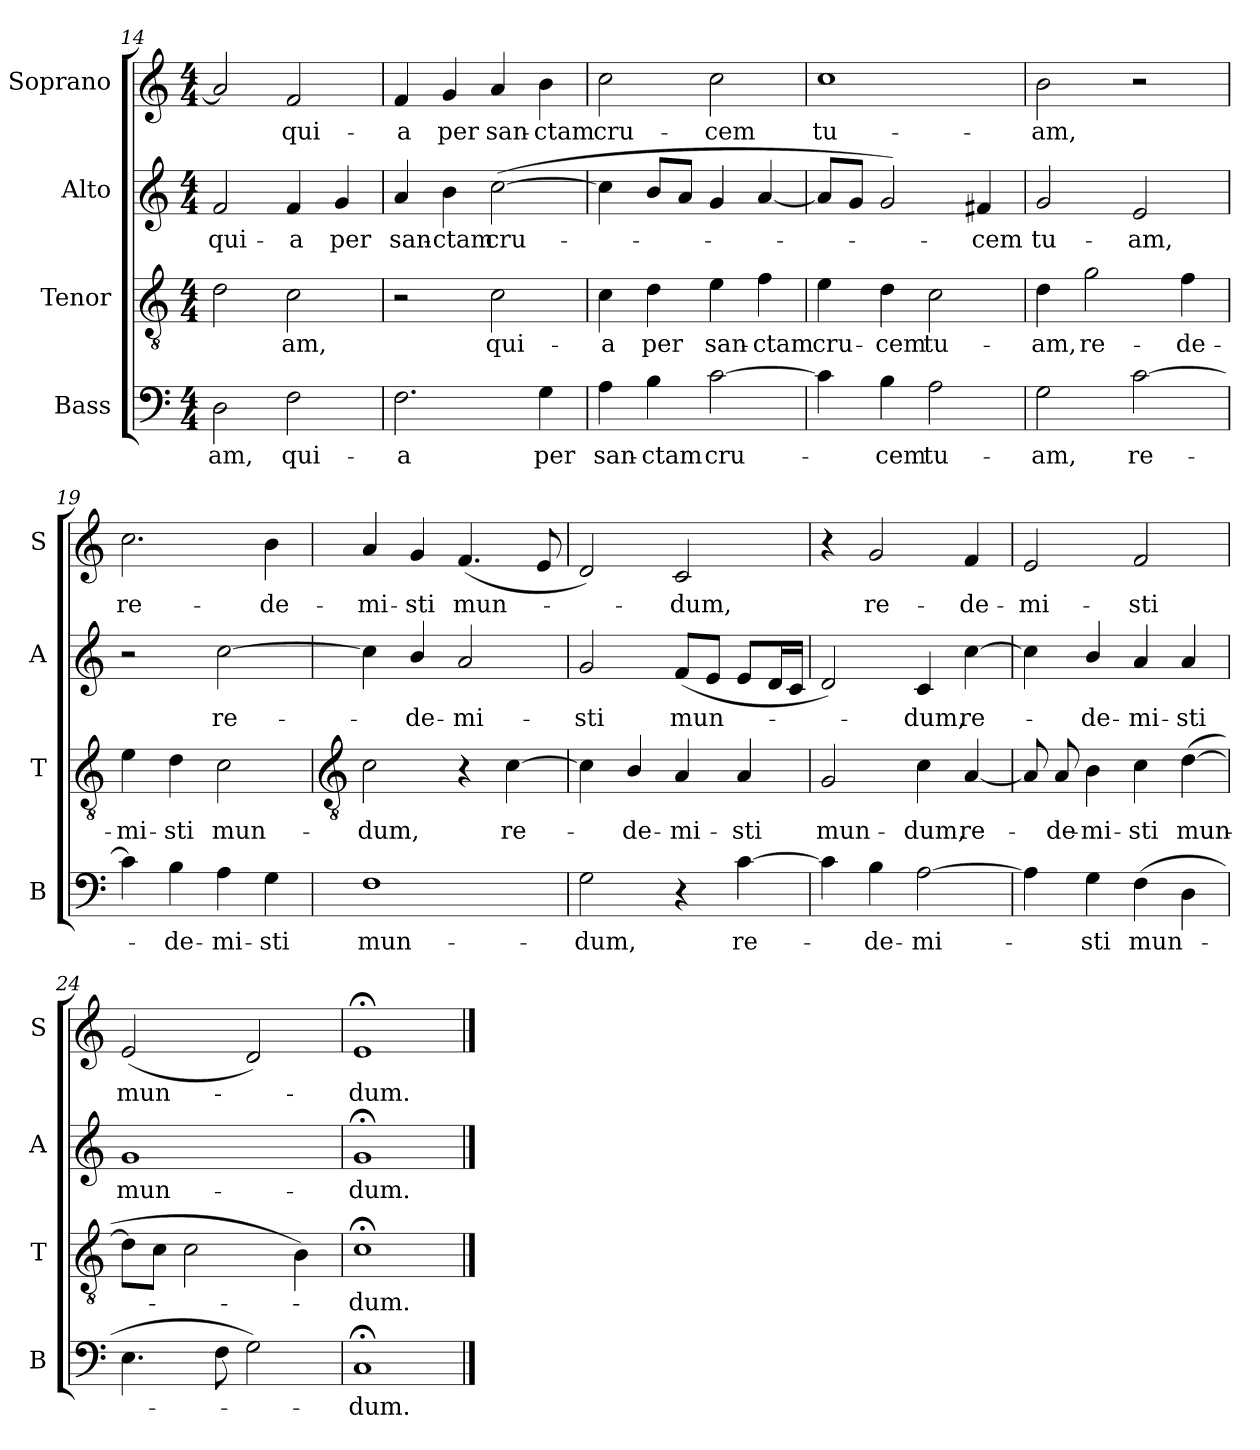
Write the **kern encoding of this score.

**kern	**text	**kern	**text	**kern	**text	**kern	**text
*part4	*part4	*part3	*part3	*part2	*part2	*part1	*part1
*staff4	*staff4	*staff3	*staff3	*staff2	*staff2	*staff1	*staff1
*I"Bass	*	*I"Tenor	*	*I"Alto	*	*I"Soprano	*
*I'B	*	*I'T	*	*I'A	*	*I'S	*
!!LO:LB:g=z
*clefF4	*	*clefGv2	*	*clefG2	*	*clefG2	*
*k[]	*	*k[]	*	*k[]	*	*k[]	*
*C:	*	*C:	*	*C:	*	*C:	*
*M4/4	*	*M4/4	*	*M4/4	*	*M4/4	*
=14	=14	=14	=14	=14	=14	=14	=14
!	!LO:LY:b	!	!	!	!LO:LY:b	!	!
2D	-am,	2d	.	2f	qui-	2a/]	.
!	!LO:LY:b	!	!LO:LY:b	!	!LO:LY:b	!	!LO:LY:b
2F	qui-	2c	am,	4f	-a	2f	qui-
!	!	!	!	!	!LO:LY:b	!	!
.	.	.	.	4g	per	.	.
=15	=15	=15	=15	=15	=15	=15	=15
!	!LO:LY:b	!	!	!	!LO:LY:b	!	!LO:LY:b
2.F	-a	2r	.	4a	san-	4f	-a
!	!	!	!	!	!LO:LY:b	!	!LO:LY:b
.	.	.	.	4b	-ctam	4g	per
!	!	!	!LO:LY:b	!	!LO:LY:b	!	!LO:LY:b
.	.	2c	qui-	(<[2cc	cru-	4a	san-
!	!LO:LY:b	!	!	!	!	!	!LO:LY:b
4G	per	.	.	.	.	4b	-ctam
=16	=16	=16	=16	=16	=16	=16	=16
!	!LO:LY:b	!	!LO:LY:b	!	!	!	!LO:LY:b
4A	san-	4c	-a	4cc]	.	2cc	cru-
!	!LO:LY:b	!	!LO:LY:b	!	!	!	!
4B	-ctam	4d	per	8b/L	.	.	.
.	.	.	.	8a/J	.	.	.
!	!LO:LY:b	!	!LO:LY:b	!	!	!	!LO:LY:b
[2c	cru-	4e	san-	4g	.	2cc	-cem
!	!	!	!LO:LY:b	!	!	!	!
.	.	4f	-ctam	[4a/	.	.	.
=17	=17	=17	=17	=17	=17	=17	=17
!	!	!	!LO:LY:b	!	!	!	!LO:LY:b
4c]	.	4e	cru-	8aL]	.	1cc	tu-
.	.	.	.	8gJ	.	.	.
!	!LO:LY:b	!	!LO:LY:b	!	!	!	!
4B	cem	4d	-cem	2g)	.	.	.
!	!LO:LY:b	!	!LO:LY:b	!	!	!	!
2A	tu-	2c	tu-	.	.	.	.
!	!	!	!	!	!LO:LY:b	!	!
.	.	.	.	4f#X	cem	.	.
=18	=18	=18	=18	=18	=18	=18	=18
!	!LO:LY:b	!	!LO:LY:b	!	!LO:LY:b	!	!LO:LY:b
2G	-am,	4d	-am,	2g	tu-	2b	-am,
!	!	!	!LO:LY:b	!	!	!	!
.	.	2g	re-	.	.	.	.
!	!LO:LY:b	!	!	!	!LO:LY:b	!	!
[2c	re-	.	.	2e	-am,	2r	.
!	!	!	!LO:LY:b	!	!	!	!
.	.	4f	-de-	.	.	.	.
=19	=19	=19	=19	=19	=19	=19	=19
!	!	!	!LO:LY:b	!	!	!	!LO:LY:b
4c]	.	4e	-mi-	2r	.	2.cc	re-
!	!LO:LY:b	!	!LO:LY:b	!	!	!	!
4B	de-	4d	-sti	.	.	.	.
!	!LO:LY:b	!	!LO:LY:b	!	!LO:LY:b	!	!
4A	-mi-	2c	mun-	[2cc	re-	.	.
!	!LO:LY:b	!	!	!	!	!	!LO:LY:b
4G	-sti	.	.	.	.	4b	-de-
!!LO:LB:g=z
=20	=20	=20	=20	=20	=20	=20	=20
*	*	*clefGv2	*	*	*	*	*
!	!LO:LY:b	!	!LO:LY:b	!	!	!	!LO:LY:b
1F	mun-	2c	-dum,	4cc]	.	4a/	-mi-
!	!	!	!	!	!LO:LY:b	!	!LO:LY:b
.	.	.	.	4b/	de-	4g	-sti
!	!	!	!	!	!LO:LY:b	!	!LO:LY:b
.	.	4r	.	2a/	-mi-	(<4.f	mun-
!	!	!	!LO:LY:b	!	!	!	!
.	.	[4c	re-	.	.	.	.
.	.	.	.	.	.	8e	.
=21	=21	=21	=21	=21	=21	=21	=21
!	!LO:LY:b	!	!	!	!LO:LY:b	!	!
2G	-dum,	4c]	.	2g	-sti	2d)	.
!	!	!	!LO:LY:b	!	!	!	!
.	.	4B/	de-	.	.	.	.
!	!	!	!LO:LY:b	!	!LO:LY:b	!	!LO:LY:b
4r	.	4A/	-mi-	(<8fL	mun-	2c	dum,
.	.	.	.	8eJ	.	.	.
!	!LO:LY:b	!	!LO:LY:b	!	!	!	!
[4c	re-	4A/	-sti	8eL	.	.	.
.	.	.	.	16dL	.	.	.
.	.	.	.	16cJJ	.	.	.
=22	=22	=22	=22	=22	=22	=22	=22
!	!	!	!LO:LY:b	!	!	!	!
4c]	.	2G	mun-	2d)	.	4r	.
!	!LO:LY:b	!	!	!	!	!	!LO:LY:b
4B	de-	.	.	.	.	2g	re-
!	!LO:LY:b	!	!LO:LY:b	!	!LO:LY:b	!	!
[2A	-mi-	4c	-dum,	4c	dum,	.	.
!	!	!	!LO:LY:b	!	!LO:LY:b	!	!LO:LY:b
.	.	[4A	re-	[4cc	re-	4f	-de-
=23	=23	=23	=23	=23	=23	=23	=23
!	!	!	!	!	!	!	!LO:LY:b
4A]	.	8A]	.	4cc]	.	2e	-mi-
!	!	!	!LO:LY:b	!	!	!	!
.	.	8A	de-	.	.	.	.
!	!LO:LY:b	!	!LO:LY:b	!	!LO:LY:b	!	!
4G	sti	4B	-mi-	4b/	de-	.	.
!	!LO:LY:b	!	!LO:LY:b	!	!LO:LY:b	!	!LO:LY:b
(>4F	mun-	4c	-sti	4a/	-mi-	2f	-sti
!	!	!	!LO:LY:b	!	!LO:LY:b	!	!
4D	.	(>[4d	mun-	4a/	-sti	.	.
=24	=24	=24	=24	=24	=24	=24	=24
!	!	!	!	!	!LO:LY:b	!	!LO:LY:b
4.E	.	8dL]	.	1g	mun-	(<2e	mun-
.	.	8cJ	.	.	.	.	.
.	.	2c	.	.	.	.	.
8F	.	.	.	.	.	.	.
2G)	.	.	.	.	.	2d)	.
.	.	4B)	.	.	.	.	.
=25	=25	=25	=25	=25	=25	=25	=25
!	!LO:LY:b	!	!LO:LY:b	!	!LO:LY:b	!	!LO:LY:b
1C;<	dum.	1c;<	dum.	1g;<	-dum.	1e;<	dum.
==	==	==	==	==	==	==	==
*-	*-	*-	*-	*-	*-	*-	*-
